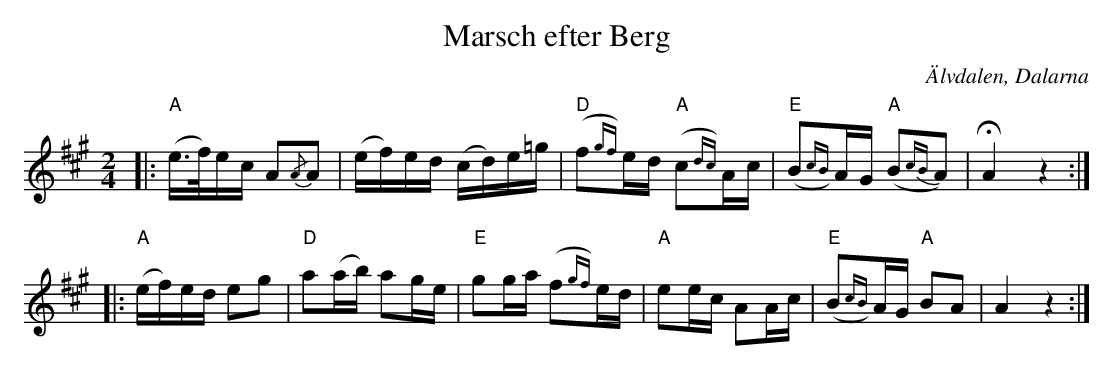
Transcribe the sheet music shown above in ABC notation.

X:1
T:Marsch efter Berg
O:Älvdalen, Dalarna
M:2/4
L:1/8
K:A
|:"A"(e/>f/)e/c/ A{/A}A|(e/f/)e/d/ (c/d/)e/=g/|"D"(f{gf})e/d/ "A"(c{dc})A/c/|"E"(B{cB})A/G/ "A"(B{cB}A)|!fermata!A2 z2:|
|:"A"(e/f/)e/d/ eg|"D"a(a/b/) ag/e/|"E"gg/a/ (f{gf})e/d/|"A"ee/c/ AA/c/|"E"(B{cB})A/G/ "A"BA|A2 z2:|
